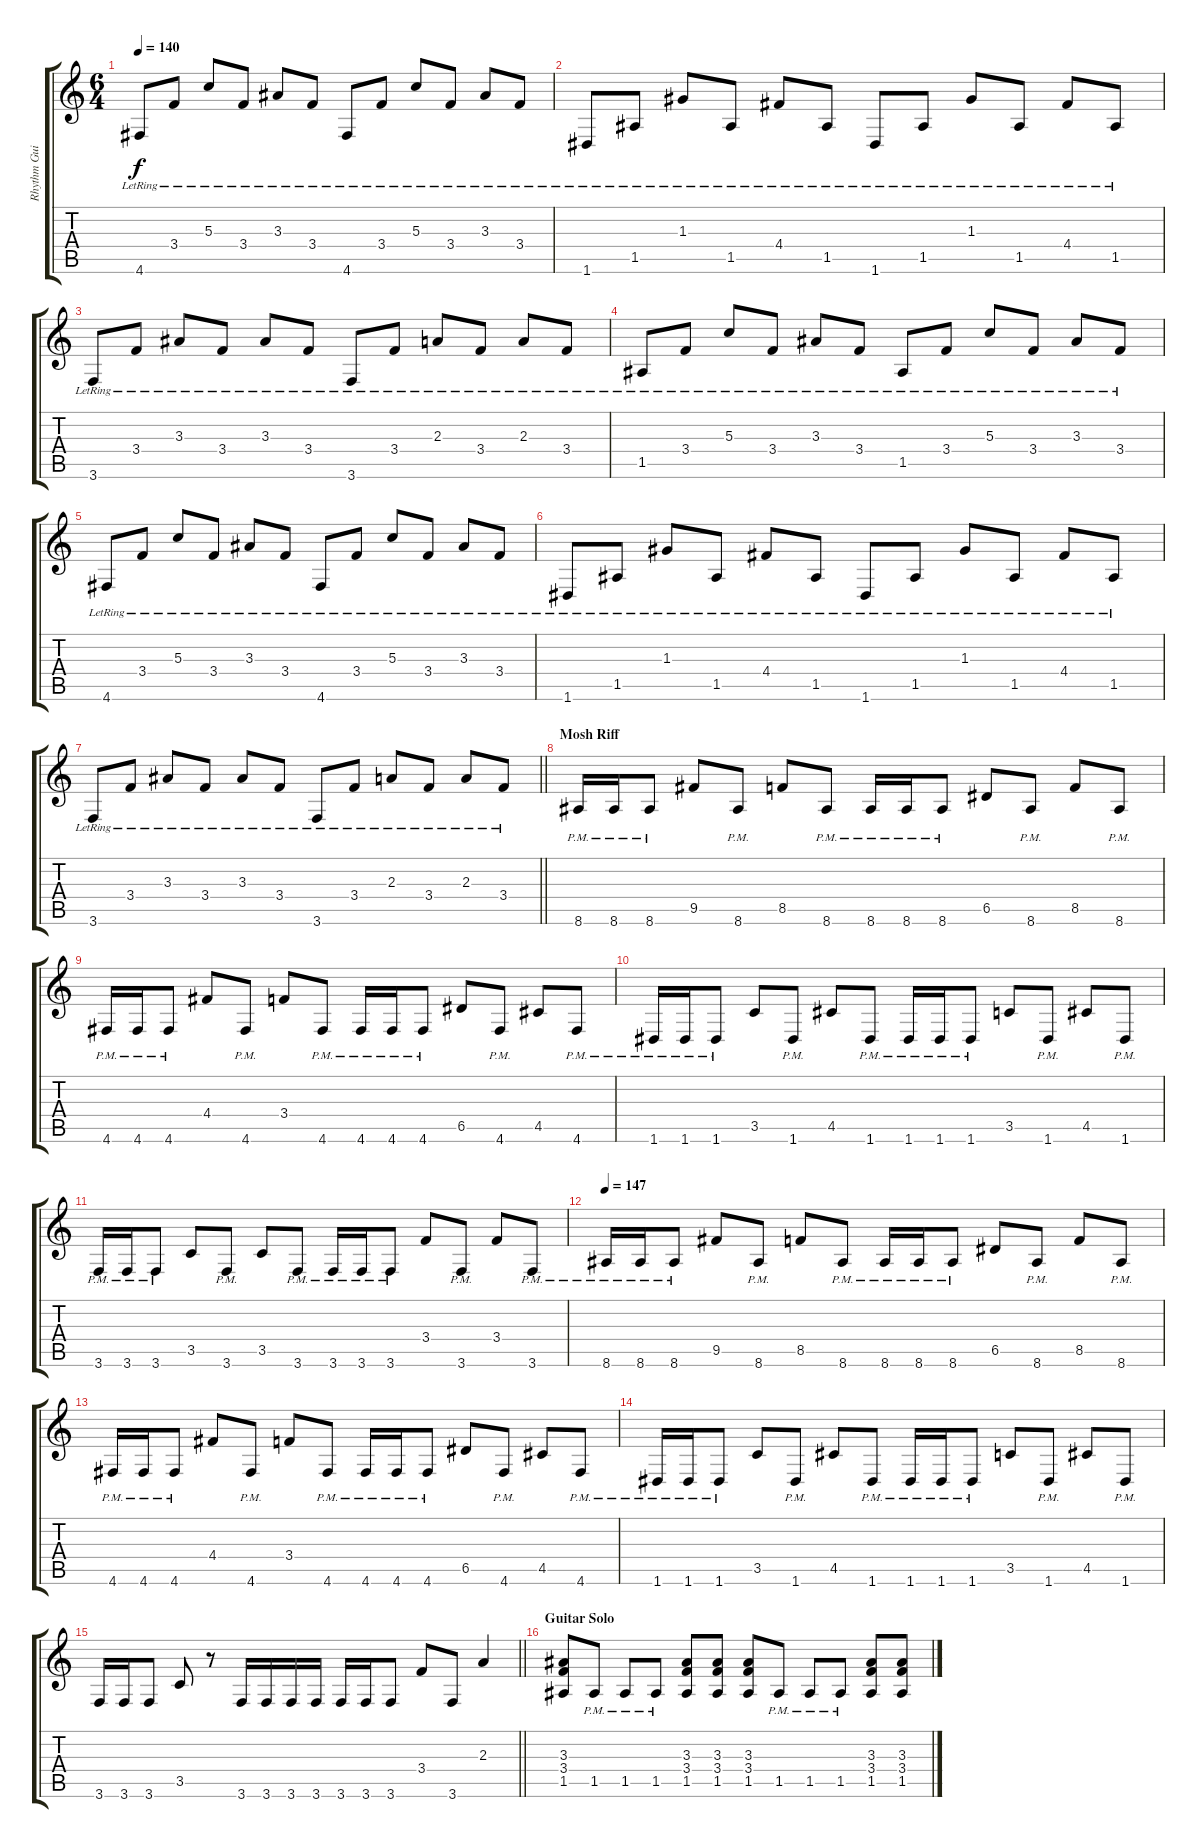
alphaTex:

\track ("Rhythm Guitar" "Rhythm Gui") {instrument distortionguitar}
\staff {score tabs}
\tuning (E4 B3 G3 D3 A2 D2) {hide}
\ts (6 4)
\tempo 140
\clef g2
\ks c
4.6{lr}.8{dy f} 3.4{lr}.8 5.3{lr}.8 3.4{lr}.8 3.3{lr}.8 3.4{lr}.8 4.6{lr}.8 3.4{lr}.8 5.3{lr}.8 3.4{lr}.8 3.3{lr}.8 3.4{lr}.8 |
1.6{lr}.8 1.5{lr}.8 1.3{lr}.8 1.5{lr}.8 4.4{lr}.8 1.5{lr}.8 1.6{lr}.8 1.5{lr}.8 1.3{lr}.8 1.5{lr}.8 4.4{lr}.8 1.5{lr}.8 |
3.6{lr}.8 3.4{lr}.8 3.3{lr}.8 3.4{lr}.8 3.3{lr}.8 3.4{lr}.8 3.6{lr}.8 3.4{lr}.8 2.3{lr}.8 3.4{lr}.8 2.3{lr}.8 3.4{lr}.8 |
1.5{lr}.8 3.4{lr}.8 5.3{lr}.8 3.4{lr}.8 3.3{lr}.8 3.4{lr}.8 1.5{lr}.8 3.4{lr}.8 5.3{lr}.8 3.4{lr}.8 3.3{lr}.8 3.4{lr}.8 |
4.6{lr}.8 3.4{lr}.8 5.3{lr}.8 3.4{lr}.8 3.3{lr}.8 3.4{lr}.8 4.6{lr}.8 3.4{lr}.8 5.3{lr}.8 3.4{lr}.8 3.3{lr}.8 3.4{lr}.8 |
1.6{lr}.8 1.5{lr}.8 1.3{lr}.8 1.5{lr}.8 4.4{lr}.8 1.5{lr}.8 1.6{lr}.8 1.5{lr}.8 1.3{lr}.8 1.5{lr}.8 4.4{lr}.8 1.5{lr}.8 |
\barLineRight lightlight
3.6{lr}.8 3.4{lr}.8 3.3{lr}.8 3.4{lr}.8 3.3{lr}.8 3.4{lr}.8 3.6{lr}.8 3.4{lr}.8 2.3{lr}.8 3.4{lr}.8 2.3{lr}.8 3.4{lr}.8 |
\section ("" "Mosh Riff")
8.6{pm}.16{volume 13 instrument distortionguitar} 8.6{pm}.16 8.6{pm}.8 9.5.8 8.6{pm}.8 8.5.8 8.6{pm}.8 8.6{pm}.16 8.6{pm}.16 8.6{pm}.8 6.5.8 8.6{pm}.8 8.5.8 8.6{pm}.8 |
4.6{pm}.16 4.6{pm}.16 4.6{pm}.8 4.4.8 4.6{pm}.8 3.4.8 4.6{pm}.8 4.6{pm}.16 4.6{pm}.16 4.6{pm}.8 6.5.8 4.6{pm}.8 4.5.8 4.6{pm}.8 |
1.6{pm}.16 1.6{pm}.16 1.6{pm}.8 3.5.8 1.6{pm}.8 4.5.8 1.6{pm}.8 1.6{pm}.16 1.6{pm}.16 1.6{pm}.8 3.5.8 1.6{pm}.8 4.5.8 1.6{pm}.8 |
3.6{pm}.16 3.6{pm}.16 3.6{pm}.8 3.5.8 3.6{pm}.8 3.5.8 3.6{pm}.8 3.6{pm}.16 3.6{pm}.16 3.6{pm}.8 3.4.8 3.6{pm}.8 3.4.8 3.6{pm}.8 |
\tempo 147
8.6{pm}.16 8.6{pm}.16 8.6{pm}.8 9.5.8 8.6{pm}.8 8.5.8 8.6{pm}.8 8.6{pm}.16 8.6{pm}.16 8.6{pm}.8 6.5.8 8.6{pm}.8 8.5.8 8.6{pm}.8 |
4.6{pm}.16 4.6{pm}.16 4.6{pm}.8 4.4.8 4.6{pm}.8 3.4.8 4.6{pm}.8 4.6{pm}.16 4.6{pm}.16 4.6{pm}.8 6.5.8 4.6{pm}.8 4.5.8 4.6{pm}.8 |
1.6{pm}.16 1.6{pm}.16 1.6{pm}.8 3.5.8 1.6{pm}.8 4.5.8 1.6{pm}.8 1.6{pm}.16 1.6{pm}.16 1.6{pm}.8 3.5.8 1.6{pm}.8 4.5.8 1.6{pm}.8 |
\barLineRight lightlight
3.6.16 3.6.16 3.6.8 3.5.8 r.8 3.6.16 3.6.16 3.6.16 3.6.16 3.6.16 3.6.16 3.6.8 3.4.8 3.6.8 2.3.4 |
\section ("" "Guitar Solo")
(3.3 3.4 1.5).8 1.5{pm}.8 1.5{pm}.8 1.5{pm}.8 (3.3 3.4 1.5).8 (3.3 3.4 1.5).8 (3.3 3.4 1.5).8 1.5{pm}.8 1.5{pm}.8 1.5{pm}.8 (3.3 3.4 1.5).8 (3.3 3.4 1.5).8
